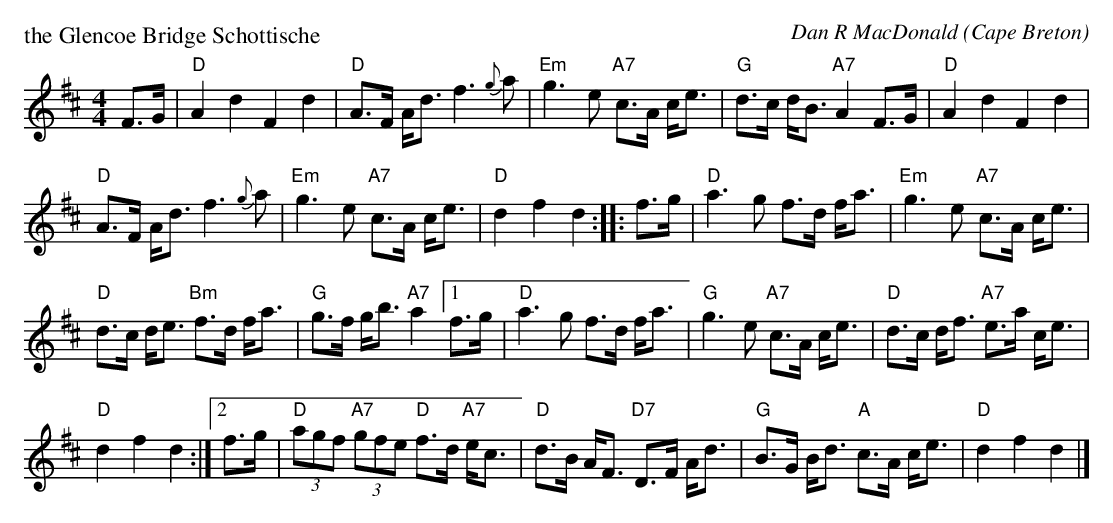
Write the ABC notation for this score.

X:1
P: the Glencoe Bridge Schottische
C: Dan R MacDonald (Cape Breton)
M: 4/4
L: 1/8
K: D
F>G |\
"D"A2d2 F2d2 | "D"A>F A<d f3{g}a |\
"Em"g3e "A7"c>A c<e | "G"d>c d<B "A7"A2 F>G |\
"D"A2d2 F2d2 |
"D"A>F A<d f3{g}a |\
"Em"g3e "A7"c>A c<e | "D"d2f2d2 :: f>g |\
"D"a3g f>d f<a | "Em"g3e "A7"c>A c<e |
"D"d>c d<e "Bm"f>d f<a | "G"g>f g<b "A7"a2 \
[1 f>g |\
"D"a3g f>d f<a | "G"g3e "A7"c>A c<e |\
"D"d>c d<f "A7"e>a c<e |
"D"d2f2d2 :|[2 f>g |\
"D"(3agf "A7"(3gfe "D"f>d "A7"e<c | "D"d>B A<F "D7"D>F A<d |\
"G"B>G B<d "A"c>A c<e | "D"d2f2d2 |]
